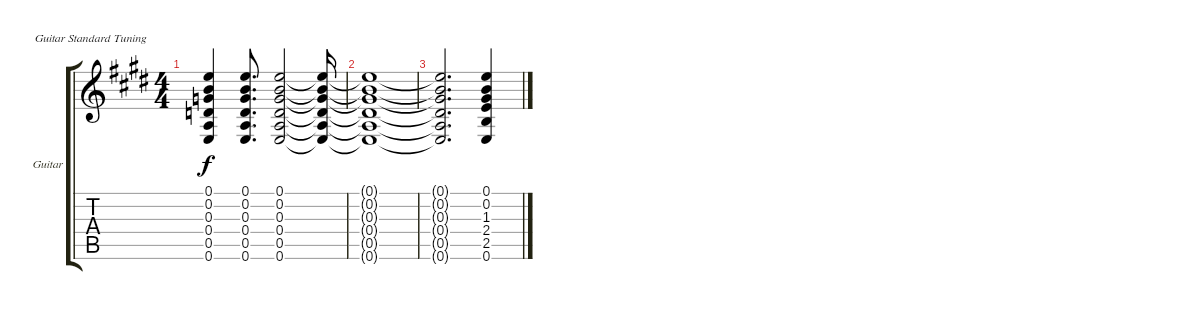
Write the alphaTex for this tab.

\bracketExtendMode groupsimilarinstruments
\firstSystemTrackNameOrientation horizontal
\otherSystemsTrackNameOrientation horizontal
\track ("Guitar" "Guitar") {instrument overdrivenguitar}
\staff {score tabs}
\tuning (E4 B3 G3 D3 A2 E2)
\ts (4 4)
\tempo (127 hide)
\clef g2
\ks e
(0.6 0.5 0.4 0.3 0.2 0.1).4{dy f} (0.6 0.5 0.4 0.3 0.2 0.1).8{d} (0.6 0.5 0.4 0.3 0.2 0.1).2 (0.6{t} 0.5{t} 0.4{t} 0.3{t} 0.2{t} 0.1{t}).16 |
(0.6{t} 0.5{t} 0.4{t} 0.3{t} 0.2{t} 0.1{t}).1 |
(0.6{t} 0.5{t} 0.4{t} 0.3{t} 0.2{t} 0.1{t}).2{d} (0.1 0.2 1.3 2.4 2.5 0.6).4
